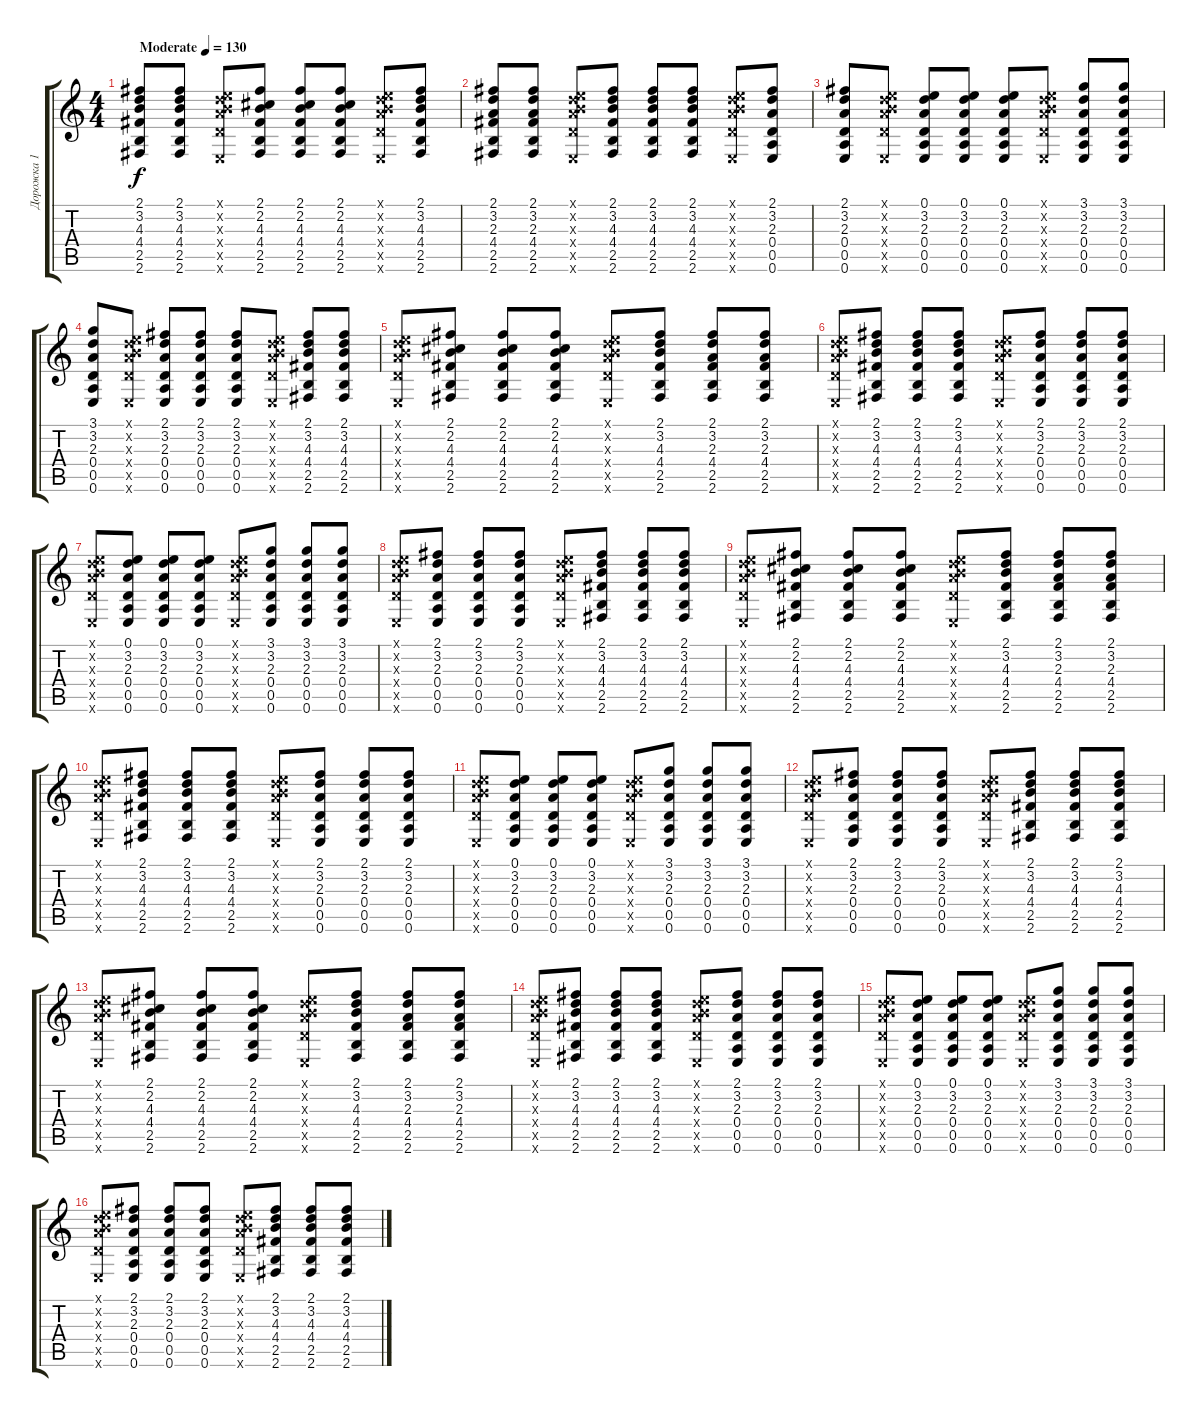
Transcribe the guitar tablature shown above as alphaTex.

\track ("Дорожка 1" "Дорожка 1") {instrument electricguitarmuted}
\staff {score tabs}
\tuning (E4 B3 G3 D3 A2 E2) {hide}
\ts (4 4)
\tempo (130 "Moderate")
\clef g2
\ks c
(2.1 3.2 4.3 4.4 2.5 2.6).8{dy f instrument electricguitarmuted} (2.1 3.2 4.3 4.4 2.5 2.6).8 (0.1{x} 0.2{x} 7.3{x} 7.4{x} 5.5{x} 0.6{x}).8 (2.1 2.2 4.3 4.4 2.5 2.6).8 (2.1 2.2 4.3 4.4 2.5 2.6).8 (2.1 2.2 4.3 4.4 2.5 2.6).8 (0.1{x} 0.2{x} 7.3{x} 7.4{x} 5.5{x} 0.6{x}).8 (2.1 3.2 4.3 4.4 2.5 2.6).8 |
(2.1 3.2 2.3 4.4 2.5 2.6).8 (2.1 3.2 2.3 4.4 2.5 2.6).8 (0.1{x} 0.2{x} 7.3{x} 7.4{x} 5.5{x} 0.6{x}).8 (2.1 3.2 4.3 4.4 2.5 2.6).8 (2.1 3.2 4.3 4.4 2.5 2.6).8 (2.1 3.2 4.3 4.4 2.5 2.6).8 (0.1{x} 0.2{x} 7.3{x} 7.4{x} 5.5{x} 0.6{x}).8 (2.1 3.2 2.3 0.4 0.5 0.6).8 |
(2.1 3.2 2.3 0.4 0.5 0.6).8 (0.1{x} 0.2{x} 7.3{x} 7.4{x} 5.5{x} 0.6{x}).8 (0.1 3.2 2.3 0.4 0.5 0.6).8 (0.1 3.2 2.3 0.4 0.5 0.6).8 (0.1 3.2 2.3 0.4 0.5 0.6).8 (0.1{x} 0.2{x} 7.3{x} 7.4{x} 5.5{x} 0.6{x}).8 (3.1 3.2 2.3 0.4 0.5 0.6).8 (3.1 3.2 2.3 0.4 0.5 0.6).8 |
(3.1 3.2 2.3 0.4 0.5 0.6).8 (0.1{x} 0.2{x} 7.3{x} 7.4{x} 5.5{x} 0.6{x}).8 (2.1 3.2 2.3 0.4 0.5 0.6).8 (2.1 3.2 2.3 0.4 0.5 0.6).8 (2.1 3.2 2.3 0.4 0.5 0.6).8 (0.1{x} 0.2{x} 7.3{x} 7.4{x} 5.5{x} 0.6{x}).8 (2.1 3.2 4.3 4.4 2.5 2.6).8 (2.1 3.2 4.3 4.4 2.5 2.6).8 |
(0.1{x} 0.2{x} 7.3{x} 7.4{x} 5.5{x} 0.6{x}).8 (2.1 2.2 4.3 4.4 2.5 2.6).8 (2.1 2.2 4.3 4.4 2.5 2.6).8 (2.1 2.2 4.3 4.4 2.5 2.6).8 (0.1{x} 0.2{x} 7.3{x} 7.4{x} 5.5{x} 0.6{x}).8 (2.1 3.2 4.3 4.4 2.5 2.6).8 (2.1 3.2 2.3 4.4 2.5 2.6).8 (2.1 3.2 2.3 4.4 2.5 2.6).8 |
(0.1{x} 0.2{x} 7.3{x} 7.4{x} 5.5{x} 0.6{x}).8 (2.1 3.2 4.3 4.4 2.5 2.6).8 (2.1 3.2 4.3 4.4 2.5 2.6).8 (2.1 3.2 4.3 4.4 2.5 2.6).8 (0.1{x} 0.2{x} 7.3{x} 7.4{x} 5.5{x} 0.6{x}).8 (2.1 3.2 2.3 0.4 0.5 0.6).8 (2.1 3.2 2.3 0.4 0.5 0.6).8 (2.1 3.2 2.3 0.4 0.5 0.6).8 |
(0.1{x} 0.2{x} 7.3{x} 7.4{x} 5.5{x} 0.6{x}).8 (0.1 3.2 2.3 0.4 0.5 0.6).8 (0.1 3.2 2.3 0.4 0.5 0.6).8 (0.1 3.2 2.3 0.4 0.5 0.6).8 (0.1{x} 0.2{x} 7.3{x} 7.4{x} 5.5{x} 0.6{x}).8 (3.1 3.2 2.3 0.4 0.5 0.6).8 (3.1 3.2 2.3 0.4 0.5 0.6).8 (3.1 3.2 2.3 0.4 0.5 0.6).8 |
(0.1{x} 0.2{x} 7.3{x} 7.4{x} 5.5{x} 0.6{x}).8 (2.1 3.2 2.3 0.4 0.5 0.6).8 (2.1 3.2 2.3 0.4 0.5 0.6).8 (2.1 3.2 2.3 0.4 0.5 0.6).8 (0.1{x} 0.2{x} 7.3{x} 7.4{x} 5.5{x} 0.6{x}).8 (2.1 3.2 4.3 4.4 2.5 2.6).8 (2.1 3.2 4.3 4.4 2.5 2.6).8 (2.1 3.2 4.3 4.4 2.5 2.6).8 |
(0.1{x} 0.2{x} 7.3{x} 7.4{x} 5.5{x} 0.6{x}).8 (2.1 2.2 4.3 4.4 2.5 2.6).8 (2.1 2.2 4.3 4.4 2.5 2.6).8 (2.1 2.2 4.3 4.4 2.5 2.6).8 (0.1{x} 0.2{x} 7.3{x} 7.4{x} 5.5{x} 0.6{x}).8 (2.1 3.2 4.3 4.4 2.5 2.6).8 (2.1 3.2 2.3 4.4 2.5 2.6).8 (2.1 3.2 2.3 4.4 2.5 2.6).8 |
(0.1{x} 0.2{x} 7.3{x} 7.4{x} 5.5{x} 0.6{x}).8 (2.1 3.2 4.3 4.4 2.5 2.6).8 (2.1 3.2 4.3 4.4 2.5 2.6).8 (2.1 3.2 4.3 4.4 2.5 2.6).8 (0.1{x} 0.2{x} 7.3{x} 7.4{x} 5.5{x} 0.6{x}).8 (2.1 3.2 2.3 0.4 0.5 0.6).8 (2.1 3.2 2.3 0.4 0.5 0.6).8 (2.1 3.2 2.3 0.4 0.5 0.6).8 |
(0.1{x} 0.2{x} 7.3{x} 7.4{x} 5.5{x} 0.6{x}).8 (0.1 3.2 2.3 0.4 0.5 0.6).8 (0.1 3.2 2.3 0.4 0.5 0.6).8 (0.1 3.2 2.3 0.4 0.5 0.6).8 (0.1{x} 0.2{x} 7.3{x} 7.4{x} 5.5{x} 0.6{x}).8 (3.1 3.2 2.3 0.4 0.5 0.6).8 (3.1 3.2 2.3 0.4 0.5 0.6).8 (3.1 3.2 2.3 0.4 0.5 0.6).8 |
(0.1{x} 0.2{x} 7.3{x} 7.4{x} 5.5{x} 0.6{x}).8 (2.1 3.2 2.3 0.4 0.5 0.6).8 (2.1 3.2 2.3 0.4 0.5 0.6).8 (2.1 3.2 2.3 0.4 0.5 0.6).8 (0.1{x} 0.2{x} 7.3{x} 7.4{x} 5.5{x} 0.6{x}).8 (2.1 3.2 4.3 4.4 2.5 2.6).8 (2.1 3.2 4.3 4.4 2.5 2.6).8 (2.1 3.2 4.3 4.4 2.5 2.6).8 |
(0.1{x} 0.2{x} 7.3{x} 7.4{x} 5.5{x} 0.6{x}).8 (2.1 2.2 4.3 4.4 2.5 2.6).8 (2.1 2.2 4.3 4.4 2.5 2.6).8 (2.1 2.2 4.3 4.4 2.5 2.6).8 (0.1{x} 0.2{x} 7.3{x} 7.4{x} 5.5{x} 0.6{x}).8 (2.1 3.2 4.3 4.4 2.5 2.6).8 (2.1 3.2 2.3 4.4 2.5 2.6).8 (2.1 3.2 2.3 4.4 2.5 2.6).8 |
(0.1{x} 0.2{x} 7.3{x} 7.4{x} 5.5{x} 0.6{x}).8 (2.1 3.2 4.3 4.4 2.5 2.6).8 (2.1 3.2 4.3 4.4 2.5 2.6).8 (2.1 3.2 4.3 4.4 2.5 2.6).8 (0.1{x} 0.2{x} 7.3{x} 7.4{x} 5.5{x} 0.6{x}).8 (2.1 3.2 2.3 0.4 0.5 0.6).8 (2.1 3.2 2.3 0.4 0.5 0.6).8 (2.1 3.2 2.3 0.4 0.5 0.6).8 |
(0.1{x} 0.2{x} 7.3{x} 7.4{x} 5.5{x} 0.6{x}).8 (0.1 3.2 2.3 0.4 0.5 0.6).8 (0.1 3.2 2.3 0.4 0.5 0.6).8 (0.1 3.2 2.3 0.4 0.5 0.6).8 (0.1{x} 0.2{x} 7.3{x} 7.4{x} 5.5{x} 0.6{x}).8 (3.1 3.2 2.3 0.4 0.5 0.6).8 (3.1 3.2 2.3 0.4 0.5 0.6).8 (3.1 3.2 2.3 0.4 0.5 0.6).8 |
(0.1{x} 0.2{x} 7.3{x} 7.4{x} 5.5{x} 0.6{x}).8 (2.1 3.2 2.3 0.4 0.5 0.6).8 (2.1 3.2 2.3 0.4 0.5 0.6).8 (2.1 3.2 2.3 0.4 0.5 0.6).8 (0.1{x} 0.2{x} 7.3{x} 7.4{x} 5.5{x} 0.6{x}).8 (2.1 3.2 4.3 4.4 2.5 2.6).8 (2.1 3.2 4.3 4.4 2.5 2.6).8 (2.1 3.2 4.3 4.4 2.5 2.6).8
